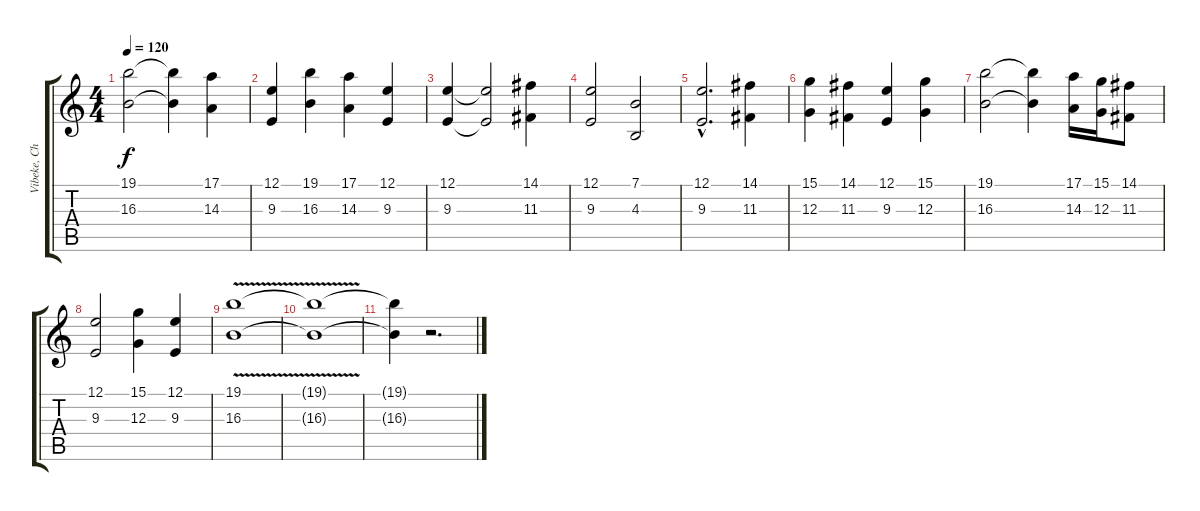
\track ("Vibeke, Choir and einar " "Vibeke, Ch") {instrument choiraahs}
\staff {score tabs}
\tuning (E4 B3 G3 D3 A2 E2) {hide}
\ts (4 4)
\tempo 120
\clef g2
\ks c
(19.1 16.3).2{dy f instrument choiraahs} (19.1{t} 16.3{t}).4 (17.1 14.3).4 |
(12.1 9.3).4 (19.1 16.3).4 (17.1 14.3).4 (12.1 9.3).4 |
(12.1 9.3).4 (12.1{t} 9.3{t}).2 (14.1 11.3).4 |
(12.1 9.3).2 (7.1 4.3).2 |
(12.1{hac} 9.3{hac}).2{d} (14.1 11.3).4 |
(15.1 12.3).4 (14.1 11.3).4 (12.1 9.3).4 (15.1 12.3).4 |
(19.1 16.3).2 (19.1{t} 16.3{t}).4 (17.1 14.3).16 (15.1 12.3).16 (14.1 11.3).8 |
(12.1 9.3).2 (15.1 12.3).4 (12.1 9.3).4 |
(19.1{v} 16.3).1 |
(19.1{t} 16.3{t}).1 |
(19.1{t} 16.3{t}).4 r.2{d}
